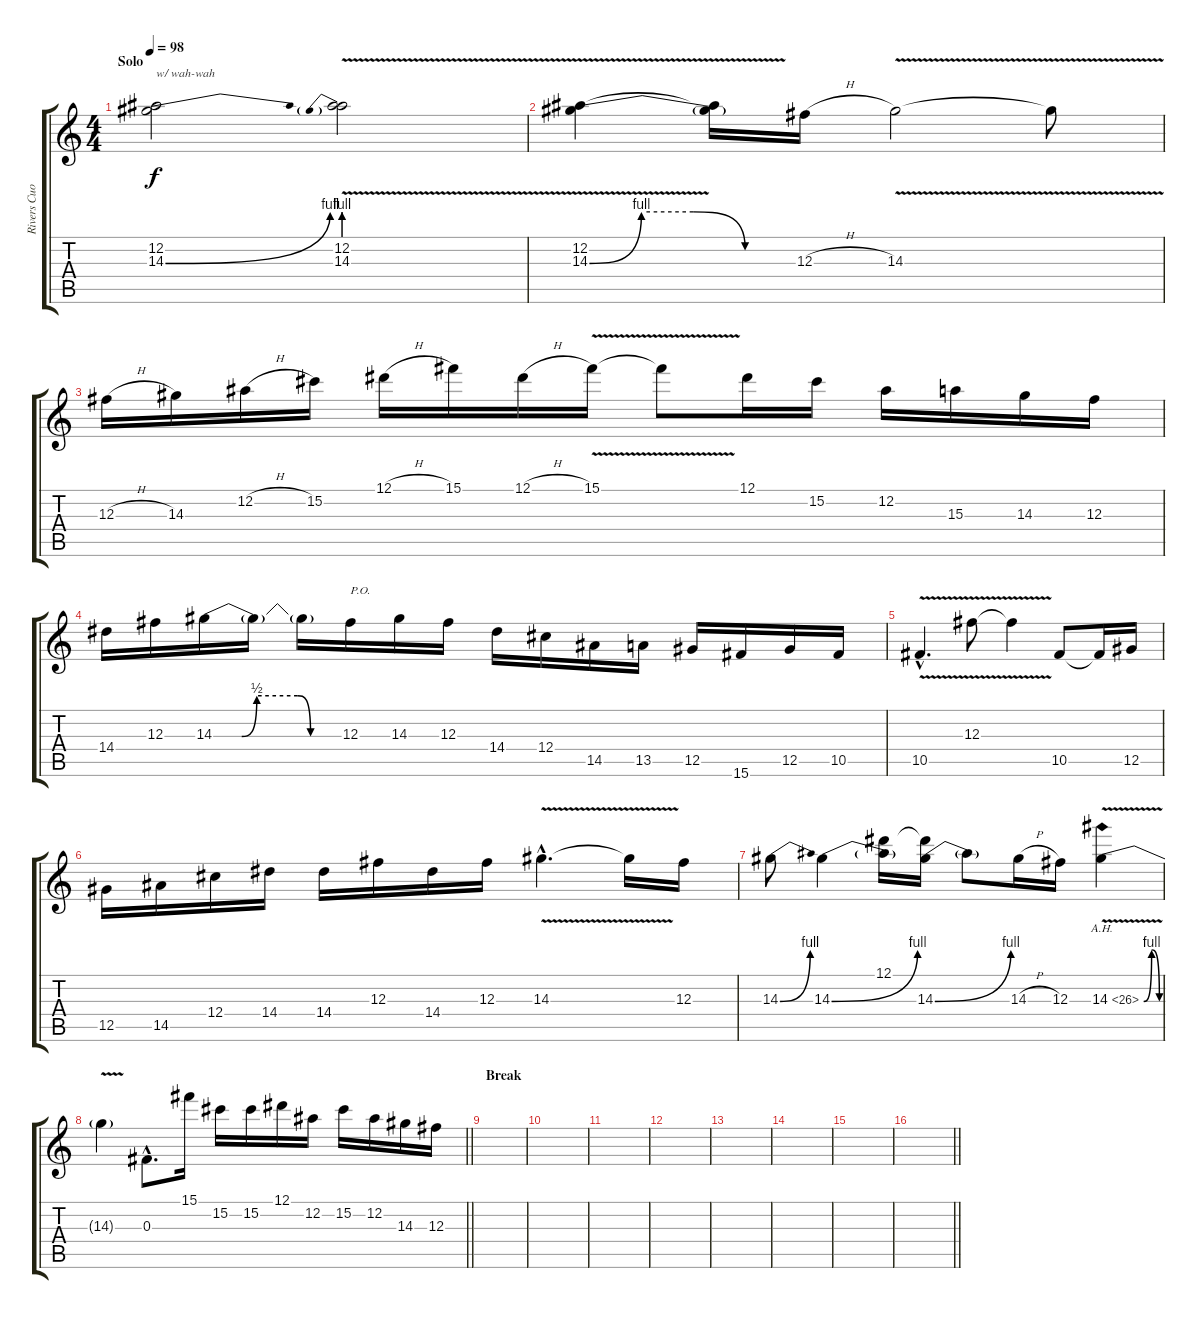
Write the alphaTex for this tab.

\track ("Rivers Cuomo - Guitar" "Rivers Cuo") {instrument distortionguitar}
\staff {score tabs}
\tuning (Eb4 Bb3 Gb3 Db3 Ab2 Eb2) {hide}
\ts (4 4)
\section ("" "Solo")
\tempo 98
\clef g2
\ks c
(12.2 14.3{be (bend 0 0 60 4)}).2{txt "w/ wah-wah" dy f volume 15} (12.2 14.3{be (prebend 0 4 60 4) v}).2 |
(12.2 14.3{be (custom 0 0 15 4 30 4 45 0 60 0) v}).4 (12.2{t} 14.3{t}).16 12.3{h}.16 14.3{v}.2 14.3{t}.8 |
12.3{h}.16 14.3.16 12.2{h}.16 15.2.16 12.1{h}.16 15.1.16 12.1{h}.16 15.1{v}.16 15.1{t}.8 12.1.16 15.2.16 12.2.16 15.3.16 14.3.16 12.3.16 |
14.4.16 12.3.16 14.3{be (custom 0 0 13 0 20 2 39 2 45 0 60 0)}.16 14.3{t}.16 14.3{t}.16 12.3.16{txt "P.O."} 14.3.16 12.3.16 14.4.16 12.4.16 14.5.16 13.5.16 12.5.16 15.6.16 12.5.16 10.5.16 |
10.5{v hac}.4{d} 12.3{v}.8 12.3{t}.4 10.5.8 10.5{t}.16 12.5.16 |
12.5.16 14.5.16 12.4.16 14.4.16 14.4.16 12.3.16 14.4.16 12.3.16 14.3{v hac}.4{d} 14.3{t}.16 12.3.16 |
14.3{be (bend 0 0 60 4)}.8 14.3{be (bend 0 0 60 4)}.4 (12.1 14.3{t}).16 (12.1{t} 14.3{be (bend 0 0 60 4)}).16 14.3{t}.8 14.3{h}.16 12.3.16 14.3{be (bendrelease 0 0 15 4 57 4 60 0) ah 12 v}.4 |
\barLineRight lightlight
14.3{t}.4 0.3{hac}.8{d} 15.1.16 15.2.16 15.2.16 12.1.16 12.2.16 15.2.16 12.2.16 14.3.16 12.3.16 |
\section ("" "Break")
|
|
|
|
|
|
|
\barLineRight lightlight
